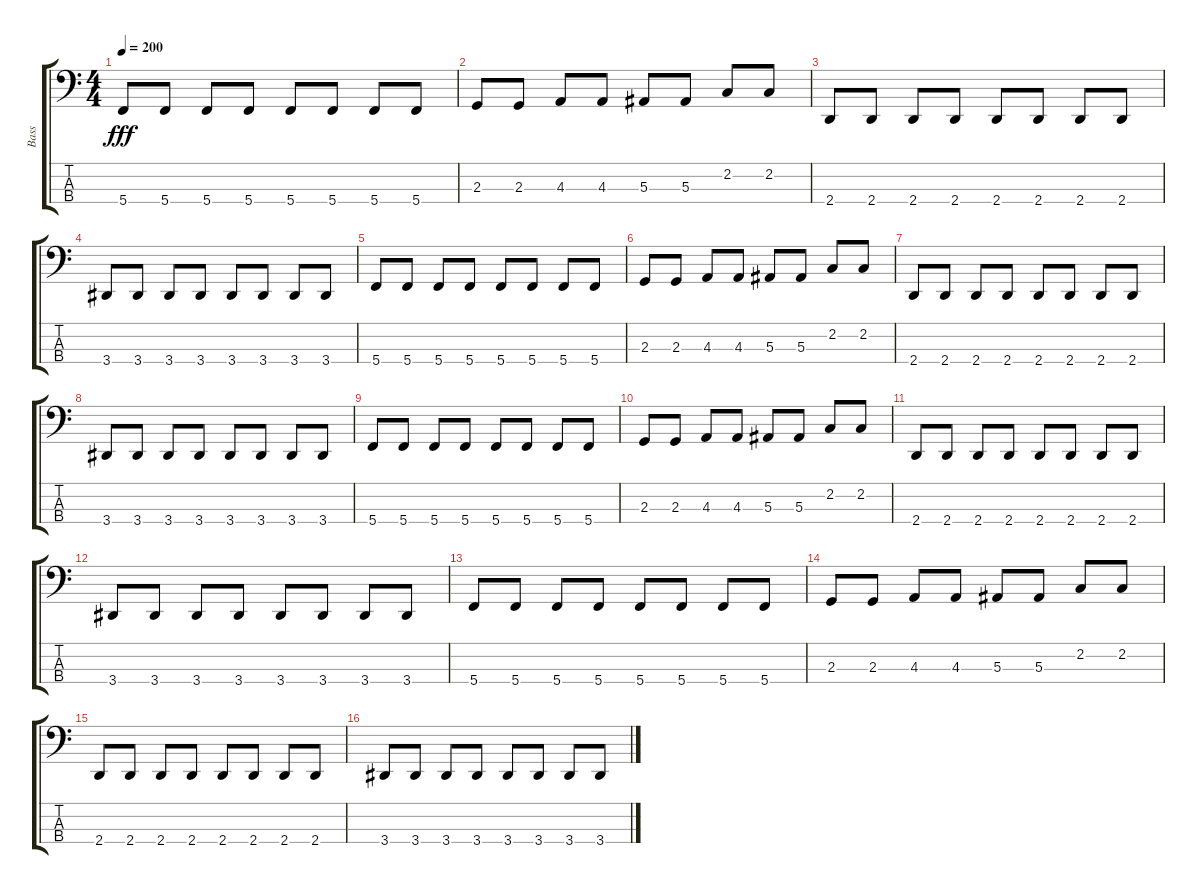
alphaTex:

\track ("Bass" "Bass") {instrument electricbassfinger}
\staff {score tabs}
\tuning (Eb2 Bb1 F1 C1) {hide}
\ts (4 4)
\tempo 200
\clef f4
\ks c
5.4.8{dy fff} 5.4.8 5.4.8 5.4.8 5.4.8 5.4.8 5.4.8 5.4.8 |
2.3.8 2.3.8 4.3.8 4.3.8 5.3.8 5.3.8 2.2.8 2.2.8 |
2.4.8 2.4.8 2.4.8 2.4.8 2.4.8 2.4.8 2.4.8 2.4.8 |
3.4.8 3.4.8 3.4.8 3.4.8 3.4.8 3.4.8 3.4.8 3.4.8 |
5.4.8 5.4.8 5.4.8 5.4.8 5.4.8 5.4.8 5.4.8 5.4.8 |
2.3.8 2.3.8 4.3.8 4.3.8 5.3.8 5.3.8 2.2.8 2.2.8 |
2.4.8 2.4.8 2.4.8 2.4.8 2.4.8 2.4.8 2.4.8 2.4.8 |
3.4.8 3.4.8 3.4.8 3.4.8 3.4.8 3.4.8 3.4.8 3.4.8 |
5.4.8 5.4.8 5.4.8 5.4.8 5.4.8 5.4.8 5.4.8 5.4.8 |
2.3.8 2.3.8 4.3.8 4.3.8 5.3.8 5.3.8 2.2.8 2.2.8 |
2.4.8 2.4.8 2.4.8 2.4.8 2.4.8 2.4.8 2.4.8 2.4.8 |
3.4.8 3.4.8 3.4.8 3.4.8 3.4.8 3.4.8 3.4.8 3.4.8 |
5.4.8 5.4.8 5.4.8 5.4.8 5.4.8 5.4.8 5.4.8 5.4.8 |
2.3.8 2.3.8 4.3.8 4.3.8 5.3.8 5.3.8 2.2.8 2.2.8 |
2.4.8 2.4.8 2.4.8 2.4.8 2.4.8 2.4.8 2.4.8 2.4.8 |
3.4.8 3.4.8 3.4.8 3.4.8 3.4.8 3.4.8 3.4.8 3.4.8
